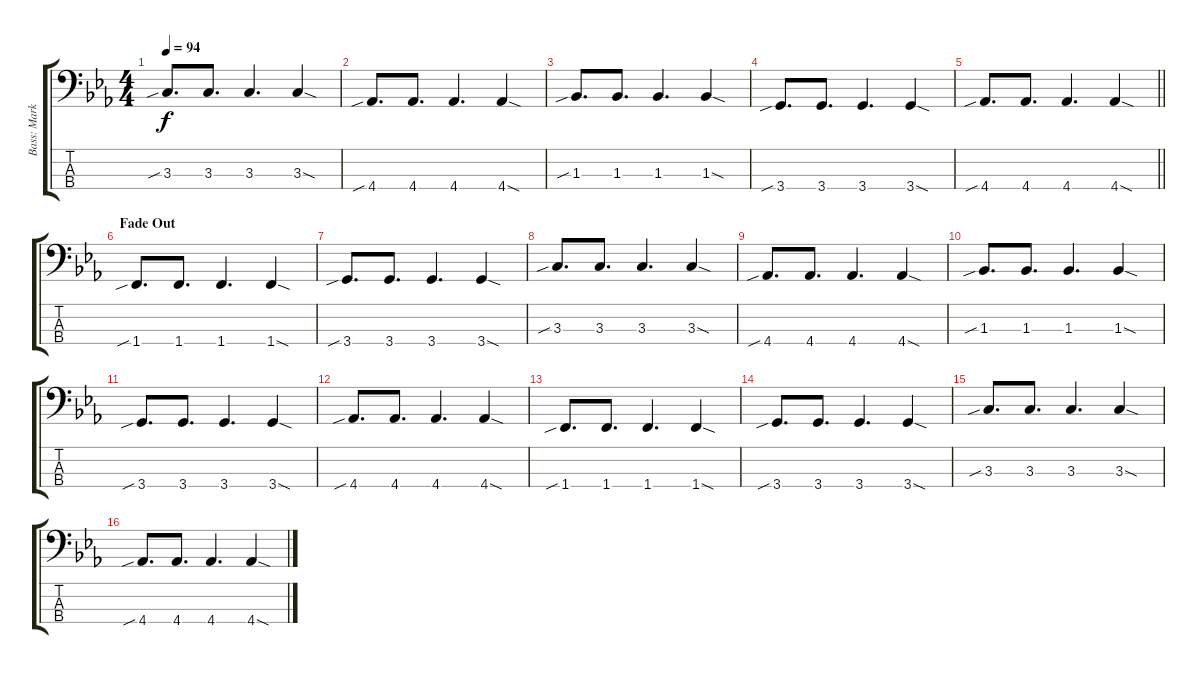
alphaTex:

\track ("Bass: Mark" "Bass: Mark") {instrument electricbasspick}
\staff {score tabs}
\tuning (G2 D2 A1 E1) {hide}
\ts (4 4)
\tempo 94
\clef f4
\ks eb
3.3{sib}.8{d dy f} 3.3.8{d} 3.3.4{d} 3.3{sod}.4 |
4.4{sib}.8{d} 4.4.8{d} 4.4.4{d} 4.4{sod}.4 |
1.3{sib}.8{d} 1.3.8{d} 1.3.4{d} 1.3{sod}.4 |
3.4{sib}.8{d} 3.4.8{d} 3.4.4{d} 3.4{sod}.4 |
\barLineRight lightlight
4.4{sib}.8{d} 4.4.8{d} 4.4.4{d} 4.4{sod}.4 |
\section ("" "Fade Out")
1.4{sib}.8{d} 1.4.8{d} 1.4.4{d} 1.4{sod}.4 |
3.4{sib}.8{d} 3.4.8{d} 3.4.4{d} 3.4{sod}.4 |
3.3{sib}.8{d} 3.3.8{d} 3.3.4{d} 3.3{sod}.4 |
4.4{sib}.8{d} 4.4.8{d} 4.4.4{d} 4.4{sod}.4 |
1.3{sib}.8{d} 1.3.8{d} 1.3.4{d} 1.3{sod}.4 |
3.4{sib}.8{d} 3.4.8{d} 3.4.4{d} 3.4{sod}.4 |
4.4{sib}.8{d} 4.4.8{d} 4.4.4{d} 4.4{sod}.4 |
1.4{sib}.8{d} 1.4.8{d} 1.4.4{d} 1.4{sod}.4 |
3.4{sib}.8{d} 3.4.8{d} 3.4.4{d} 3.4{sod}.4 |
3.3{sib}.8{d} 3.3.8{d} 3.3.4{d} 3.3{sod}.4 |
4.4{sib}.8{d} 4.4.8{d} 4.4.4{d} 4.4{sod}.4
